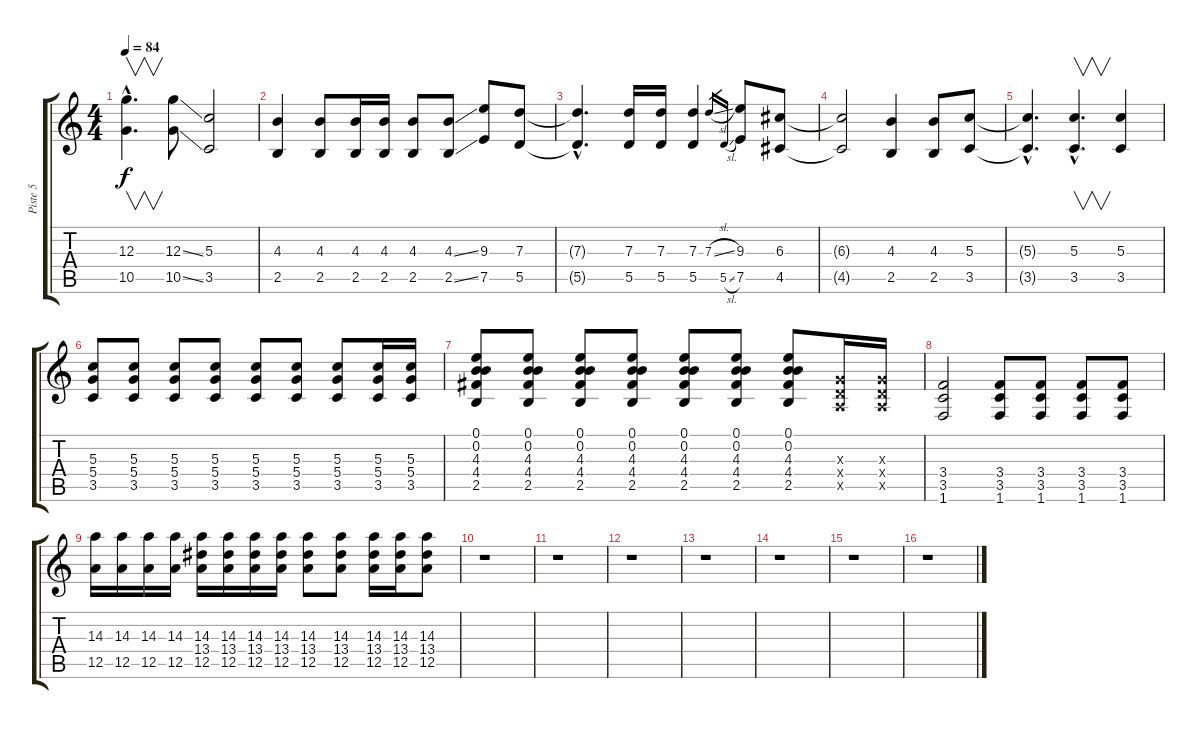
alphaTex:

\track ("Piste 5" "Piste 5") {instrument distortionguitar}
\staff {score tabs}
\tuning (E4 B3 G3 D3 A2 E2) {hide}
\ts (4 4)
\tempo 84
\clef g2
\ks c
(12.3{hac} 10.5{hac}).4{v d dy f} (12.3{ss} 10.5{ss}).8 (5.3 3.5).2 |
(4.3 2.5).4 (4.3 2.5).8 (4.3 2.5).16 (4.3 2.5).16 (4.3 2.5).8 (4.3{ss} 2.5{ss}).8 (9.3 7.5).8 (7.3 5.5).8 |
(7.3{hac t} 5.5{hac t}).4{d} (7.3 5.5).16 (7.3 5.5).16 (7.3 5.5).4 7.3{sl}.16{gr} 5.5{sl}.16{gr} (9.3 7.5).8 (6.3 4.5).8 |
(6.3{t} 4.5{t}).2 (4.3 2.5).4 (4.3 2.5).8 (5.3 3.5).8 |
(5.3{hac t} 3.5{hac t}).4{d} (5.3{hac} 3.5{hac}).4{v d} (5.3 3.5).4 |
(5.3 5.4 3.5).8 (5.3 5.4 3.5).8 (5.3 5.4 3.5).8 (5.3 5.4 3.5).8 (5.3 5.4 3.5).8 (5.3 5.4 3.5).8 (5.3 5.4 3.5).8 (5.3 5.4 3.5).16 (5.3 5.4 3.5).16 |
(0.1 0.2 4.3 4.4 2.5).8 (0.1 0.2 4.3 4.4 2.5).8 (0.1 0.2 4.3 4.4 2.5).8 (0.1 0.2 4.3 4.4 2.5).8 (0.1 0.2 4.3 4.4 2.5).8 (0.1 0.2 4.3 4.4 2.5).8 (0.1 0.2 4.3 4.4 2.5).8 (0.3{x} 0.4{x} 0.5{x}).16 (0.3{x} 0.4{x} 0.5{x}).16 |
(3.4 3.5 1.6).2 (3.4 3.5 1.6).8 (3.4 3.5 1.6).8 (3.4 3.5 1.6).8 (3.4 3.5 1.6).8 |
(14.3 12.5).16 (14.3 12.5).16 (14.3 12.5).16 (14.3 12.5).16 (14.3 13.4 12.5).16 (14.3 13.4 12.5).16 (14.3 13.4 12.5).16 (14.3 13.4 12.5).16 (14.3 13.4 12.5).8 (14.3 13.4 12.5).8 (14.3 13.4 12.5).16 (14.3 13.4 12.5).16 (14.3 13.4 12.5).8 |
r.1 |
r.1 |
r.1 |
r.1 |
r.1 |
r.1 |
r.1
